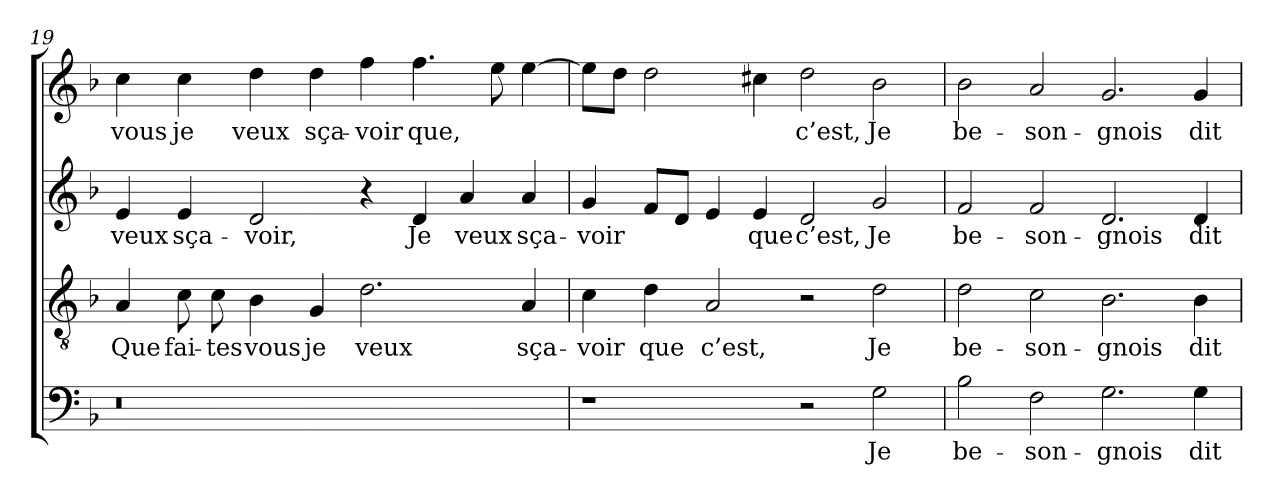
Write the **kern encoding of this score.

**kern	**text	**kern	**text	**kern	**text	**kern	**text
*part4	*part4	*part3	*part3	*part2	*part2	*part1	*part1
*staff4	*staff4	*staff3	*staff3	*staff2	*staff2	*staff1	*staff1
*clefF4	*	*clefGv2	*	*clefG2	*	*clefG2	*
*k[b-]	*	*k[b-]	*	*k[b-]	*	*k[b-]	*
=19	=19	=19	=19	=19	=19	=19	=19
0r	.	4A	Que	4e	veux	4cc	vous
.	.	8c	fai-	4e	sça-	4cc	je
.	.	8c	-tes	.	.	.	.
.	.	4B-	vous	2d	-voir,	4dd	veux
.	.	4G	je	.	.	4dd	sça-
.	.	2.d	veux	4r	.	4ff	-voir
.	.	.	.	4d	Je	4.ff	que,
.	.	.	.	4a	veux	.	.
.	.	.	.	.	.	8ee	.
.	.	4A	sça-	4a	sça-	[4ee	.
=20	=20	=20	=20	=20	=20	=20	=20
1r	.	4c	-voir	4g	-voir	8eeL]	.
.	.	.	.	.	.	8ddJ	.
.	.	4d	que	8fL	.	2dd	.
.	.	.	.	8dJ	.	.	.
.	.	2A	c’est,	4e	.	.	.
.	.	.	.	4e	que	4cc#X	.
2r	.	2r	.	2d	c’est,	2dd	c’est,
2G	Je	2d	Je	2g	Je	2b-	Je
!!LO:PB:g=z
=21	=21	=21	=21	=21	=21	=21	=21
2B-	be-	2d	be-	2f	be-	2b-	be-
2F	-son-	2c	-son-	2f	-son-	2a	-son-
2.G	-gnois	2.B-	-gnois	2.d	-gnois	2.g	-gnois
4G	dit	4B-	dit	4d	dit	4g	dit
=	=	=	=	=	=	=	=
*-	*-	*-	*-	*-	*-	*-	*-
